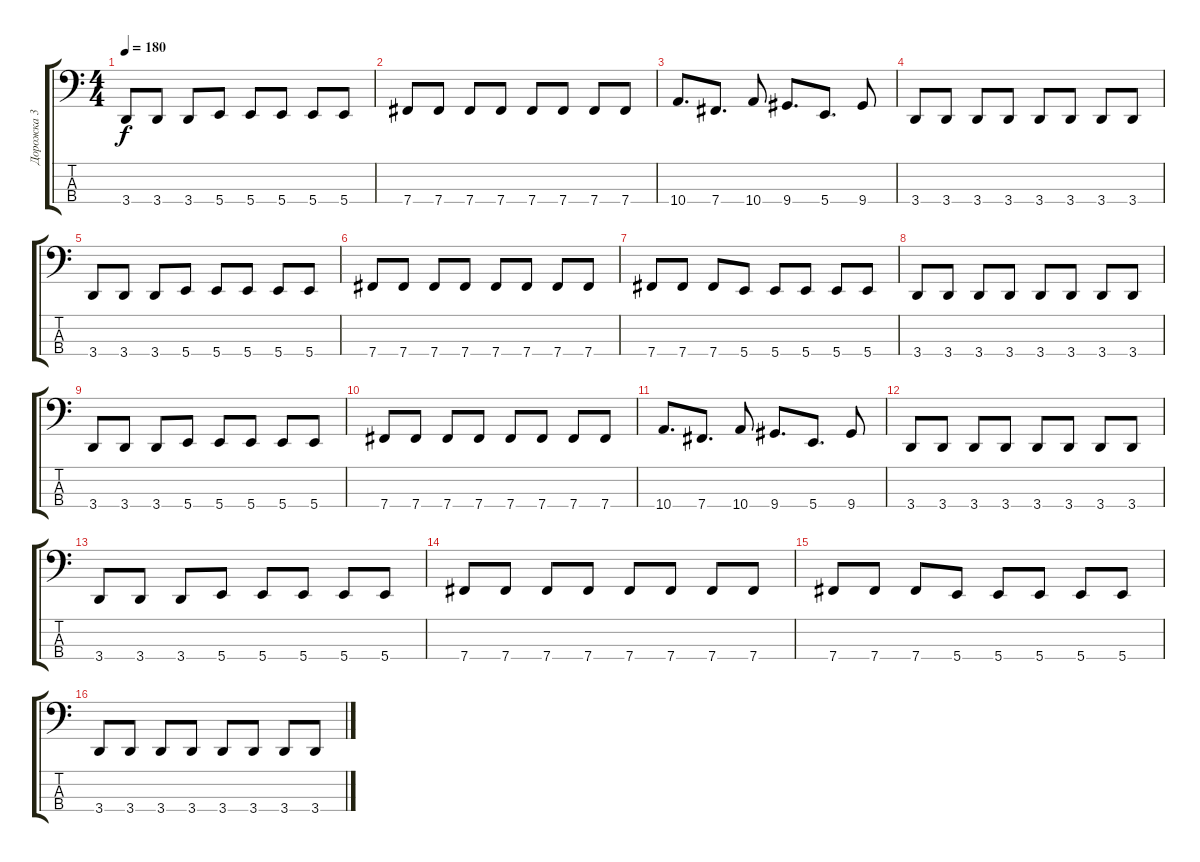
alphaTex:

\track ("Дорожка 3" "Дорожка 3") {instrument electricbassfinger}
\staff {score tabs}
\tuning (E2 B1 Gb1 B0) {hide}
\ts (4 4)
\tempo 180
\clef f4
\ks c
3.4.8{dy f} 3.4.8 3.4.8 5.4.8 5.4.8 5.4.8 5.4.8 5.4.8 |
7.4.8 7.4.8 7.4.8 7.4.8 7.4.8 7.4.8 7.4.8 7.4.8 |
10.4.8{d} 7.4.8{d} 10.4.8 9.4.8{d} 5.4.8{d} 9.4.8 |
3.4.8 3.4.8 3.4.8 3.4.8 3.4.8 3.4.8 3.4.8 3.4.8 |
3.4.8 3.4.8 3.4.8 5.4.8 5.4.8 5.4.8 5.4.8 5.4.8 |
7.4.8 7.4.8 7.4.8 7.4.8 7.4.8 7.4.8 7.4.8 7.4.8 |
7.4.8 7.4.8 7.4.8 5.4.8 5.4.8 5.4.8 5.4.8 5.4.8 |
3.4.8 3.4.8 3.4.8 3.4.8 3.4.8 3.4.8 3.4.8 3.4.8 |
3.4.8 3.4.8 3.4.8 5.4.8 5.4.8 5.4.8 5.4.8 5.4.8 |
7.4.8 7.4.8 7.4.8 7.4.8 7.4.8 7.4.8 7.4.8 7.4.8 |
10.4.8{d} 7.4.8{d} 10.4.8 9.4.8{d} 5.4.8{d} 9.4.8 |
3.4.8 3.4.8 3.4.8 3.4.8 3.4.8 3.4.8 3.4.8 3.4.8 |
3.4.8 3.4.8 3.4.8 5.4.8 5.4.8 5.4.8 5.4.8 5.4.8 |
7.4.8 7.4.8 7.4.8 7.4.8 7.4.8 7.4.8 7.4.8 7.4.8 |
7.4.8 7.4.8 7.4.8 5.4.8 5.4.8 5.4.8 5.4.8 5.4.8 |
3.4.8 3.4.8 3.4.8 3.4.8 3.4.8 3.4.8 3.4.8 3.4.8
